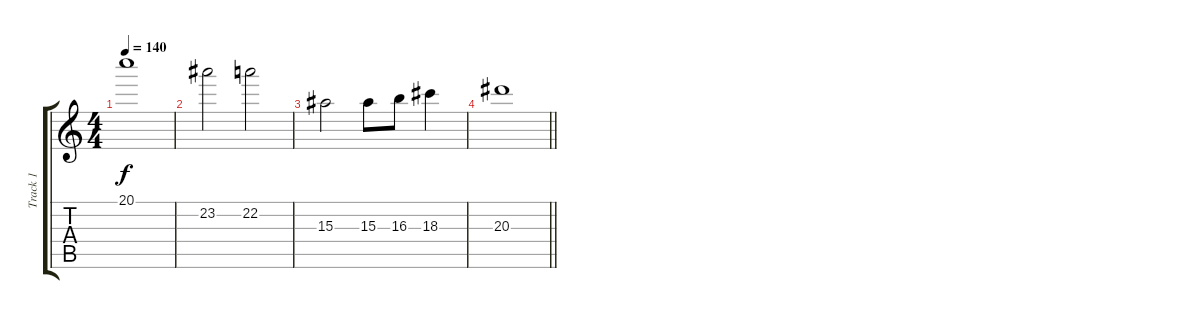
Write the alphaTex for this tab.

\track ("Track 1" "Track 1") {instrument distortionguitar}
\staff {score tabs}
\tuning (E4 B3 G3 D3 A2 E2) {hide}
\ts (4 4)
\tempo 140
\clef g2
\ks c
20.1.1{dy f} |
23.2.2 22.2.2 |
15.3.2 15.3.8 16.3.8 18.3.4 |
\barLineRight lightlight
20.3.1
